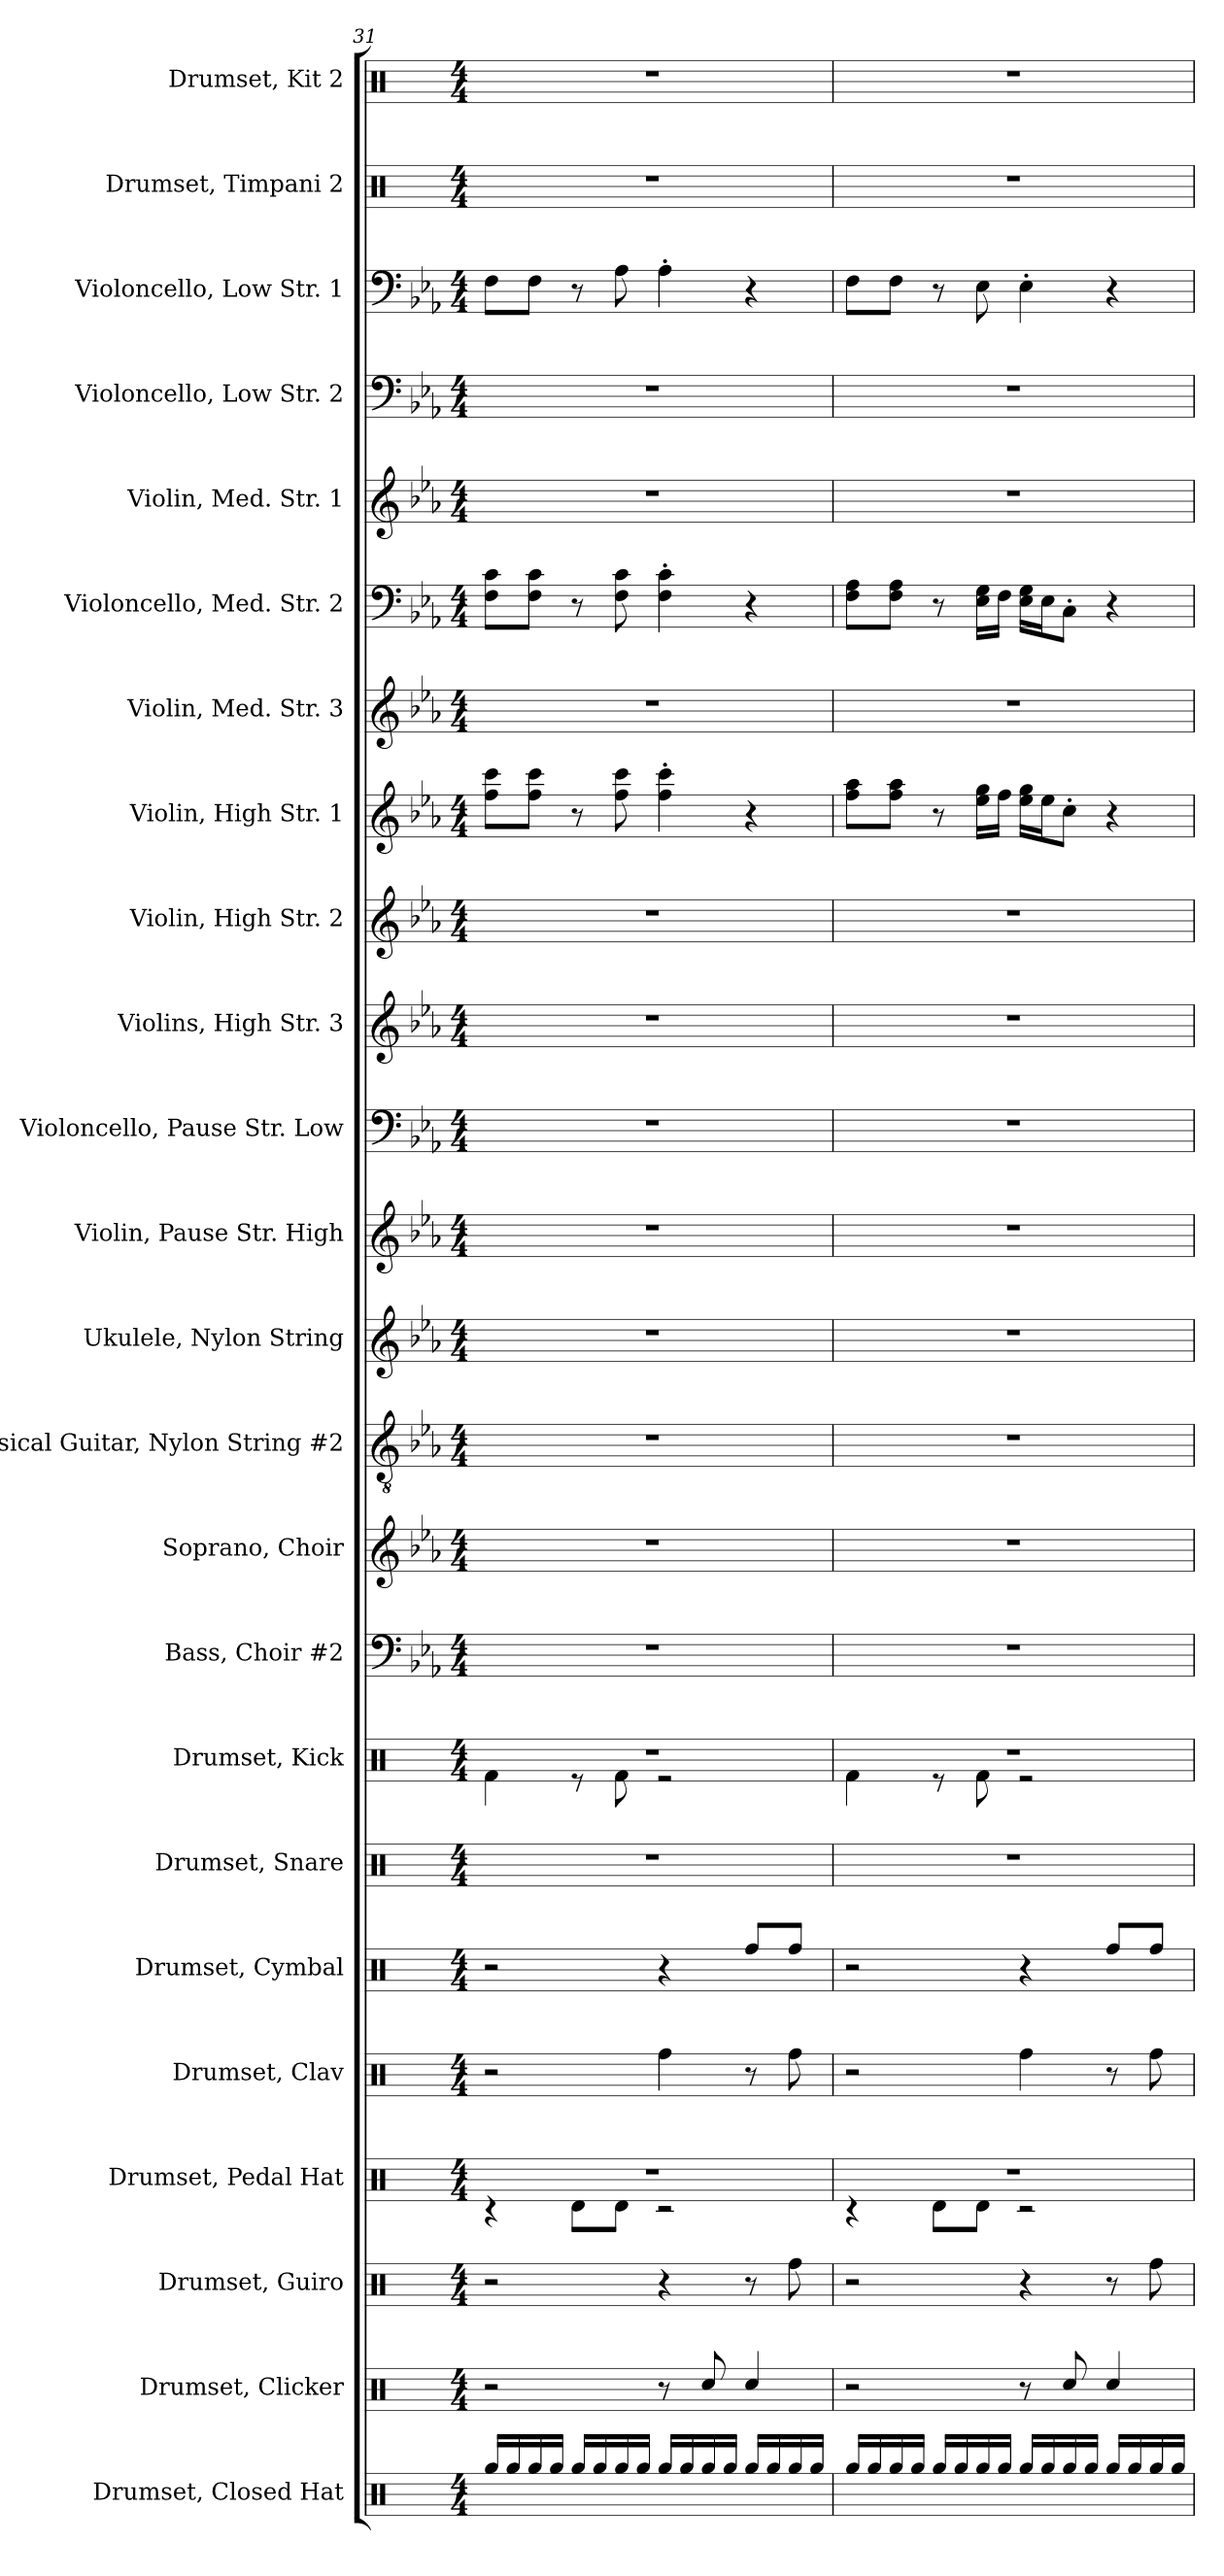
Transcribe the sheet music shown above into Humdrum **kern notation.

**kern	**kern	**kern	**kern	**kern	**kern	**kern	**kern	**kern	**kern	**kern	**kern	**kern	**kern	**kern	**kern	**kern	**kern	**kern	**kern	**kern	**kern	**kern	**kern
*part24	*part23	*part22	*part21	*part20	*part19	*part18	*part17	*part16	*part15	*part14	*part13	*part12	*part11	*part10	*part9	*part8	*part7	*part6	*part5	*part4	*part3	*part2	*part1
*staff24	*staff23	*staff22	*staff21	*staff20	*staff19	*staff18	*staff17	*staff16	*staff15	*staff14	*staff13	*staff12	*staff11	*staff10	*staff9	*staff8	*staff7	*staff6	*staff5	*staff4	*staff3	*staff2	*staff1
*I"Drumset, Closed Hat	*I"Drumset, Clicker	*I"Drumset, Guiro	*I"Drumset, Pedal Hat	*I"Drumset, Clav	*I"Drumset, Cymbal	*I"Drumset, Snare	*I"Drumset, Kick	*I"Bass, Choir #2	*I"Soprano, Choir	*I"Classical Guitar, Nylon String #2	*I"Ukulele, Nylon String	*I"Violin, Pause Str. High	*I"Violoncello, Pause Str. Low	*I"Violins, High Str. 3	*I"Violin, High Str. 2	*I"Violin, High Str. 1	*I"Violin, Med. Str. 3	*I"Violoncello, Med. Str. 2	*I"Violin, Med. Str. 1	*I"Violoncello, Low Str. 2	*I"Violoncello, Low Str. 1	*I"Drumset, Timpani 2	*I"Drumset, Kit 2
*I'D. Set	*I'D. Set	*I'D. Set	*I'D. Set	*I'D. Set	*I'D. Set	*I'D. Set	*I'D. Set	*I'B.	*I'S.	*I'Guit.	*I'Uk.	*I'Vln.	*I'Vc.	*I'Vlns.	*I'Vln.	*I'Vln.	*I'Vln.	*I'Vc.	*I'Vln.	*I'Vc.	*I'Vc.	*I'D. Set	*I'D. Set
*clefX	*clefX	*clefX	*clefX	*clefX	*clefX	*clefX	*clefX	*clefF4	*clefG2	*clefGv2	*clefG2	*clefG2	*clefF4	*clefG2	*clefG2	*clefG2	*clefG2	*clefF4	*clefG2	*clefF4	*clefF4	*clefX	*clefX
*k[]	*k[]	*k[]	*k[]	*k[]	*k[]	*k[]	*k[]	*k[b-e-a-]	*k[b-e-a-]	*k[b-e-a-]	*k[b-e-a-]	*k[b-e-a-]	*k[b-e-a-]	*k[b-e-a-]	*k[b-e-a-]	*k[b-e-a-]	*k[b-e-a-]	*k[b-e-a-]	*k[b-e-a-]	*k[b-e-a-]	*k[b-e-a-]	*k[]	*k[]
*M4/4	*M4/4	*M4/4	*M4/4	*M4/4	*M4/4	*M4/4	*M4/4	*M4/4	*M4/4	*M4/4	*M4/4	*M4/4	*M4/4	*M4/4	*M4/4	*M4/4	*M4/4	*M4/4	*M4/4	*M4/4	*M4/4	*M4/4	*M4/4
=31	=31	=31	=31	=31	=31	=31	=31	=31	=31	=31	=31	=31	=31	=31	=31	=31	=31	=31	=31	=31	=31	=31	=31
*	*	*	*^	*	*	*	*^	*	*	*	*	*	*	*	*	*	*	*	*	*	*	*	*
16Rgg/LL	2r	2r	1r	4r	2r	2r	1r	1r	4Rf\	1r	1r	1r	1r	1r	1r	1r	1r	8ff\ 8ccc\L	1r	8F\ 8c\L	1r	1r	8F\L	1r	1r
16Rgg/	.	.	.	.	.	.	.	.	.	.	.	.	.	.	.	.	.	.	.	.	.	.	.	.	.
16Rgg/	.	.	.	.	.	.	.	.	.	.	.	.	.	.	.	.	.	8ff\ 8ccc\J	.	8F\ 8c\J	.	.	8F\J	.	.
16Rgg/JJ	.	.	.	.	.	.	.	.	.	.	.	.	.	.	.	.	.	.	.	.	.	.	.	.	.
16Rgg/LL	.	.	.	8Rd\L	.	.	.	.	8r	.	.	.	.	.	.	.	.	8r	.	8r	.	.	8r	.	.
16Rgg/	.	.	.	.	.	.	.	.	.	.	.	.	.	.	.	.	.	.	.	.	.	.	.	.	.
16Rgg/	.	.	.	8Rd\J	.	.	.	.	8Rf\	.	.	.	.	.	.	.	.	8ff\ 8ccc\	.	8F\ 8c\	.	.	8A-\	.	.
16Rgg/JJ	.	.	.	.	.	.	.	.	.	.	.	.	.	.	.	.	.	.	.	.	.	.	.	.	.
16Rgg/LL	8r	4r	.	2r	4Rff\	4r	.	.	2r	.	.	.	.	.	.	.	.	4ff\' 4ccc\'	.	4F\' 4c\'	.	.	4A-'\	.	.
16Rgg/	.	.	.	.	.	.	.	.	.	.	.	.	.	.	.	.	.	.	.	.	.	.	.	.	.
16Rgg/	8Rcc/	.	.	.	.	.	.	.	.	.	.	.	.	.	.	.	.	.	.	.	.	.	.	.	.
16Rgg/JJ	.	.	.	.	.	.	.	.	.	.	.	.	.	.	.	.	.	.	.	.	.	.	.	.	.
16Rgg/LL	4Rcc/	8r	.	.	8r	8Rff/L	.	.	.	.	.	.	.	.	.	.	.	4r	.	4r	.	.	4r	.	.
16Rgg/	.	.	.	.	.	.	.	.	.	.	.	.	.	.	.	.	.	.	.	.	.	.	.	.	.
16Rgg/	.	8Rff\	.	.	8Rff\	8Rff/J	.	.	.	.	.	.	.	.	.	.	.	.	.	.	.	.	.	.	.
16Rgg/JJ	.	.	.	.	.	.	.	.	.	.	.	.	.	.	.	.	.	.	.	.	.	.	.	.	.
!!LO:PB:g=z
=32	=32	=32	=32	=32	=32	=32	=32	=32	=32	=32	=32	=32	=32	=32	=32	=32	=32	=32	=32	=32	=32	=32	=32	=32	=32
16Rgg/LL	2r	2r	1r	4r	2r	2r	1r	1r	4Rf\	1r	1r	1r	1r	1r	1r	1r	1r	8ff\ 8aa-\L	1r	8F\ 8A-\L	1r	1r	8F\L	1r	1r
16Rgg/	.	.	.	.	.	.	.	.	.	.	.	.	.	.	.	.	.	.	.	.	.	.	.	.	.
16Rgg/	.	.	.	.	.	.	.	.	.	.	.	.	.	.	.	.	.	8ff\ 8aa-\J	.	8F\ 8A-\J	.	.	8F\J	.	.
16Rgg/JJ	.	.	.	.	.	.	.	.	.	.	.	.	.	.	.	.	.	.	.	.	.	.	.	.	.
16Rgg/LL	.	.	.	8Rd\L	.	.	.	.	8r	.	.	.	.	.	.	.	.	8r	.	8r	.	.	8r	.	.
16Rgg/	.	.	.	.	.	.	.	.	.	.	.	.	.	.	.	.	.	.	.	.	.	.	.	.	.
16Rgg/	.	.	.	8Rd\J	.	.	.	.	8Rf\	.	.	.	.	.	.	.	.	16ee-\ 16gg\LL	.	16E-\ 16G\LL	.	.	8E-\	.	.
16Rgg/JJ	.	.	.	.	.	.	.	.	.	.	.	.	.	.	.	.	.	16ff\JJ	.	16F\JJ	.	.	.	.	.
16Rgg/LL	8r	4r	.	2r	4Rff\	4r	.	.	2r	.	.	.	.	.	.	.	.	16ee-\ 16gg\LL	.	16E-\ 16G\LL	.	.	4E-'\	.	.
16Rgg/	.	.	.	.	.	.	.	.	.	.	.	.	.	.	.	.	.	16ee-\J	.	16E-\J	.	.	.	.	.
16Rgg/	8Rcc/	.	.	.	.	.	.	.	.	.	.	.	.	.	.	.	.	8cc'\J	.	8C'\J	.	.	.	.	.
16Rgg/JJ	.	.	.	.	.	.	.	.	.	.	.	.	.	.	.	.	.	.	.	.	.	.	.	.	.
16Rgg/LL	4Rcc/	8r	.	.	8r	8Rff/L	.	.	.	.	.	.	.	.	.	.	.	4r	.	4r	.	.	4r	.	.
16Rgg/	.	.	.	.	.	.	.	.	.	.	.	.	.	.	.	.	.	.	.	.	.	.	.	.	.
16Rgg/	.	8Rff\	.	.	8Rff\	8Rff/J	.	.	.	.	.	.	.	.	.	.	.	.	.	.	.	.	.	.	.
16Rgg/JJ	.	.	.	.	.	.	.	.	.	.	.	.	.	.	.	.	.	.	.	.	.	.	.	.	.
*	*	*	*v	*v	*	*	*	*v	*v	*	*	*	*	*	*	*	*	*	*	*	*	*	*	*	*
=	=	=	=	=	=	=	=	=	=	=	=	=	=	=	=	=	=	=	=	=	=	=	=
*-	*-	*-	*-	*-	*-	*-	*-	*-	*-	*-	*-	*-	*-	*-	*-	*-	*-	*-	*-	*-	*-	*-	*-
